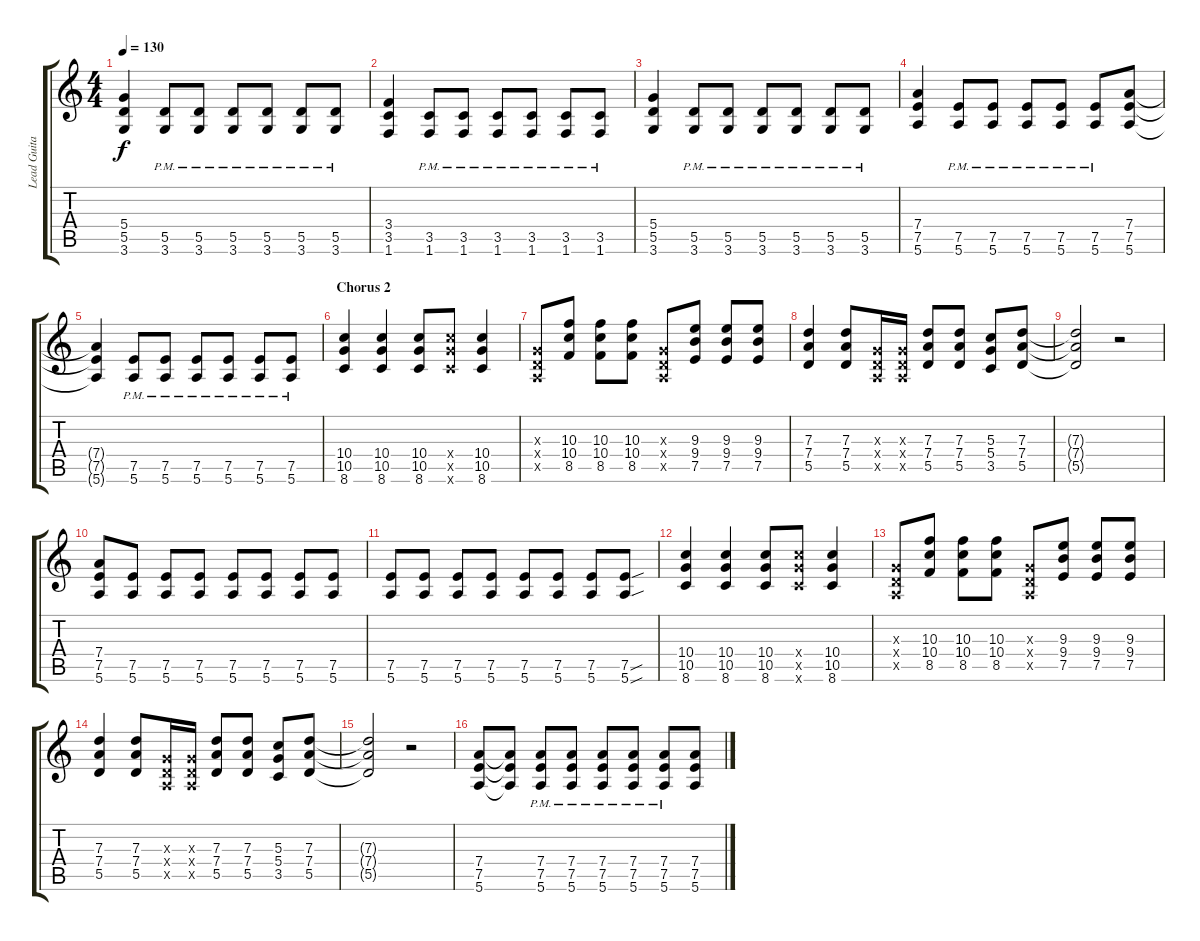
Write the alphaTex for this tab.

\track ("Lead Guitar" "Lead Guita") {instrument distortionguitar}
\staff {score tabs}
\tuning (E4 B3 G3 D3 A2 E2) {hide}
\ts (4 4)
\tempo 130
\clef g2
\ks c
(5.4 5.5 3.6).4{dy f} (5.5{pm} 3.6{pm}).8 (5.5{pm} 3.6{pm}).8 (5.5{pm} 3.6{pm}).8 (5.5{pm} 3.6{pm}).8 (5.5{pm} 3.6{pm}).8 (5.5{pm} 3.6{pm}).8 |
(3.4 3.5 1.6).4 (3.5{pm} 1.6{pm}).8 (3.5{pm} 1.6{pm}).8 (3.5{pm} 1.6{pm}).8 (3.5{pm} 1.6{pm}).8 (3.5{pm} 1.6{pm}).8 (3.5{pm} 1.6{pm}).8 |
(5.4 5.5 3.6).4 (5.5{pm} 3.6{pm}).8 (5.5{pm} 3.6{pm}).8 (5.5{pm} 3.6{pm}).8 (5.5{pm} 3.6{pm}).8 (5.5{pm} 3.6{pm}).8 (5.5{pm} 3.6{pm}).8 |
(7.4 7.5 5.6).4 (7.5{pm} 5.6{pm}).8 (7.5{pm} 5.6{pm}).8 (7.5{pm} 5.6{pm}).8 (7.5{pm} 5.6{pm}).8 (7.5{pm} 5.6{pm}).8 (7.4 7.5 5.6).8 |
(7.4{t} 7.5{t} 5.6{t}).4 (7.5{pm} 5.6{pm}).8 (7.5{pm} 5.6{pm}).8 (7.5{pm} 5.6{pm}).8 (7.5{pm} 5.6{pm}).8 (7.5{pm} 5.6{pm}).8 (7.5{pm} 5.6{pm}).8 |
\section ("" "Chorus 2")
(10.4 10.5 8.6).4 (10.4 10.5 8.6).4 (10.4 10.5 8.6).8 (10.4{x} 10.5{x} 8.6{x}).8 (10.4 10.5 8.6).4 |
(0.3{x} 0.4{x} 0.5{x}).8 (10.3 10.4 8.5).8 (10.3 10.4 8.5).8 (10.3 10.4 8.5).8 (0.3{x} 0.4{x} 0.5{x}).8 (9.3 9.4 7.5).8 (9.3 9.4 7.5).8 (9.3 9.4 7.5).8 |
(7.3 7.4 5.5).4 (7.3 7.4 5.5).8 (0.3{x} 0.4{x} 0.5{x}).16 (0.3{x} 0.4{x} 0.5{x}).16 (7.3 7.4 5.5).8 (7.3 7.4 5.5).8 (5.3 5.4 3.5).8 (7.3 7.4 5.5).8 |
(7.3{t} 7.4{t} 5.5{t}).2 r.2 |
(7.4 7.5 5.6).8 (7.5 5.6).8 (7.5 5.6).8 (7.5 5.6).8 (7.5 5.6).8 (7.5 5.6).8 (7.5 5.6).8 (7.5 5.6).8 |
(7.5 5.6).8 (7.5 5.6).8 (7.5 5.6).8 (7.5 5.6).8 (7.5 5.6).8 (7.5 5.6).8 (7.5 5.6).8 (7.5{sou} 5.6{sou}).8 |
(10.4 10.5 8.6).4 (10.4 10.5 8.6).4 (10.4 10.5 8.6).8 (10.4{x} 10.5{x} 8.6{x}).8 (10.4 10.5 8.6).4 |
(0.3{x} 0.4{x} 0.5{x}).8 (10.3 10.4 8.5).8 (10.3 10.4 8.5).8 (10.3 10.4 8.5).8 (0.3{x} 0.4{x} 0.5{x}).8 (9.3 9.4 7.5).8 (9.3 9.4 7.5).8 (9.3 9.4 7.5).8 |
(7.3 7.4 5.5).4 (7.3 7.4 5.5).8 (0.3{x} 0.4{x} 0.5{x}).16 (0.3{x} 0.4{x} 0.5{x}).16 (7.3 7.4 5.5).8 (7.3 7.4 5.5).8 (5.3 5.4 3.5).8 (7.3 7.4 5.5).8 |
(7.3{t} 7.4{t} 5.5{t}).2 r.2 |
(7.4 7.5 5.6).8 (7.4{t} 7.5{t} 5.6{t}).8 (7.4{pm} 7.5{pm} 5.6{pm}).8 (7.4{pm} 7.5{pm} 5.6{pm}).8 (7.4{pm} 7.5{pm} 5.6{pm}).8 (7.4{pm} 7.5{pm} 5.6{pm}).8 (7.4{pm} 7.5{pm} 5.6{pm}).8 (7.4 7.5 5.6).8
